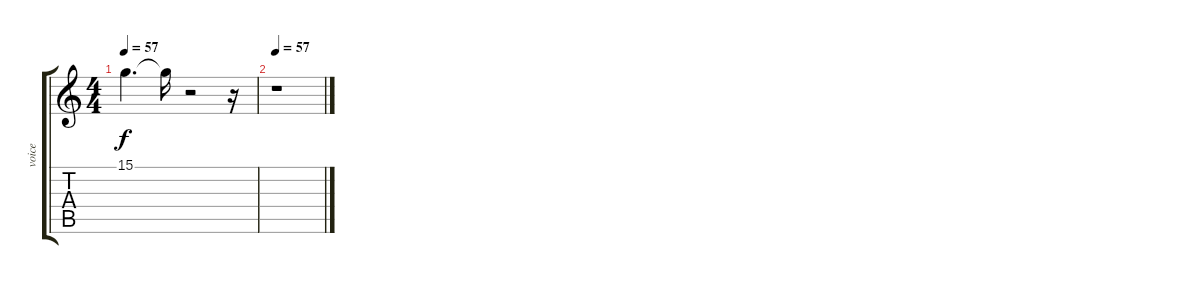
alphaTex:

\track ("voice" "voice") {instrument ocarina}
\staff {score tabs}
\tuning (E4 B3 G3 D3 A2 E2) {hide}
\ts (4 4)
\tempo 57
\clef g2
\ks c
15.1{t}.4{d dy f} 15.1{t}.16 r.2 r.16 |
\tempo 57
r.1
